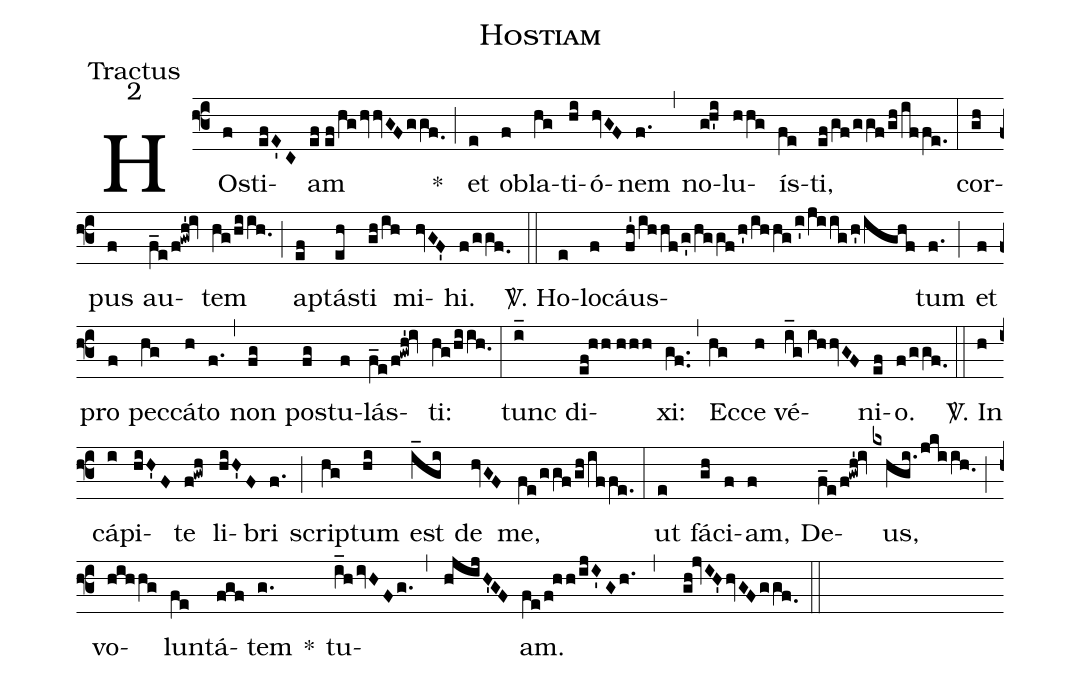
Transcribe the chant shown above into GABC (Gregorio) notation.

name:Hostiam;
office-part:Tractus;
mode:2;
%%
(f3) HOs(f)ti(efE'C)am(ef//ef/hghvvGFggf.0) *(;) et(e) ob(f)la(hg)ti(hi)ó(hvGF)nem(f.) (,) no(g!h'i)lu(hhg)ís(fe)ti,(ef/gf/ggf/gh/iffe.) (:)
cor(gh)pus(f) au(f_e/f!gwh'!iv)tem(hg/hi/ih.0) (;) ap(ef)tás(eh)ti(gh/ih) mi(hvGF')hi.(f/ggf.0) (::)
<sp>V/</sp>. Ho(e)lo(f)cáus(fh'/ihhf/g'/hggf/h'/ihhg/i'/jiig/h'/ighf)tum(f.) (;) et(f) pro(f) pec(hg)cá(h)to(f.) (,) non(fg) pos(fg)tu(f)lás(f_e/f!gwh'!iv)ti:(hg/hi/ih.0) (:)
tunc(i_) di(ef!hh//hhh)xi:(gf..) (,) Ec(hg)ce(h) vé(i_g//ihhvGF)ni(ef)o.(f/ggf.0) (::)
<sp>V/</sp>. In(h) cá(i)pi(hiH'F)te(f!gwh) li(hiH'F)bri(f.) (;) scrip(hg)tum(hi) est(i_gi) de(hvGF) me,(fe/ggf/gh/iffe.) (:)
ut(e) fá(gh)ci(f)am,(f) De(f_e/f!gwh'!iv)us,(kxhgi./jkiih.0) (;) vo(hihhg)lun(fe)tá(fgf)tem(g.) *() tu(i_h/ivHFg.//,//hjijH'GF)am.(fe/f!hh/ijI'Gh.) (//,) (gh!jvIH'hvGFggf.0) (::)
